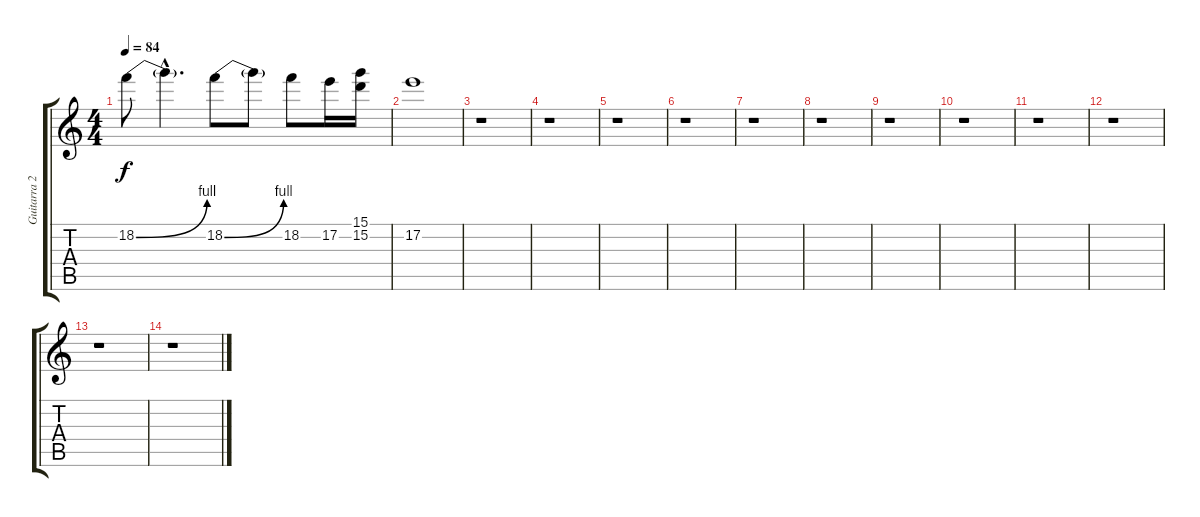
\track ("Guitarra 2 (Solo)" "Guitarra 2") {instrument distortionguitar}
\staff {score tabs}
\tuning (E4 B3 G3 D3 A2 E2) {hide}
\ts (4 4)
\tempo 84
\clef g2
\ks c
18.2{be (bend 0 0 60 4)}.8{dy f} 18.2{hac t}.4{d} 18.2{be (bend 0 0 60 4)}.8 18.2{t}.8 18.2.8 17.2.16 (15.1 15.2).16 |
17.2.1 |
r.1 |
r.1 |
r.1 |
r.1 |
r.1 |
r.1 |
r.1 |
r.1 |
r.1 |
r.1 |
r.1 |
r.1
